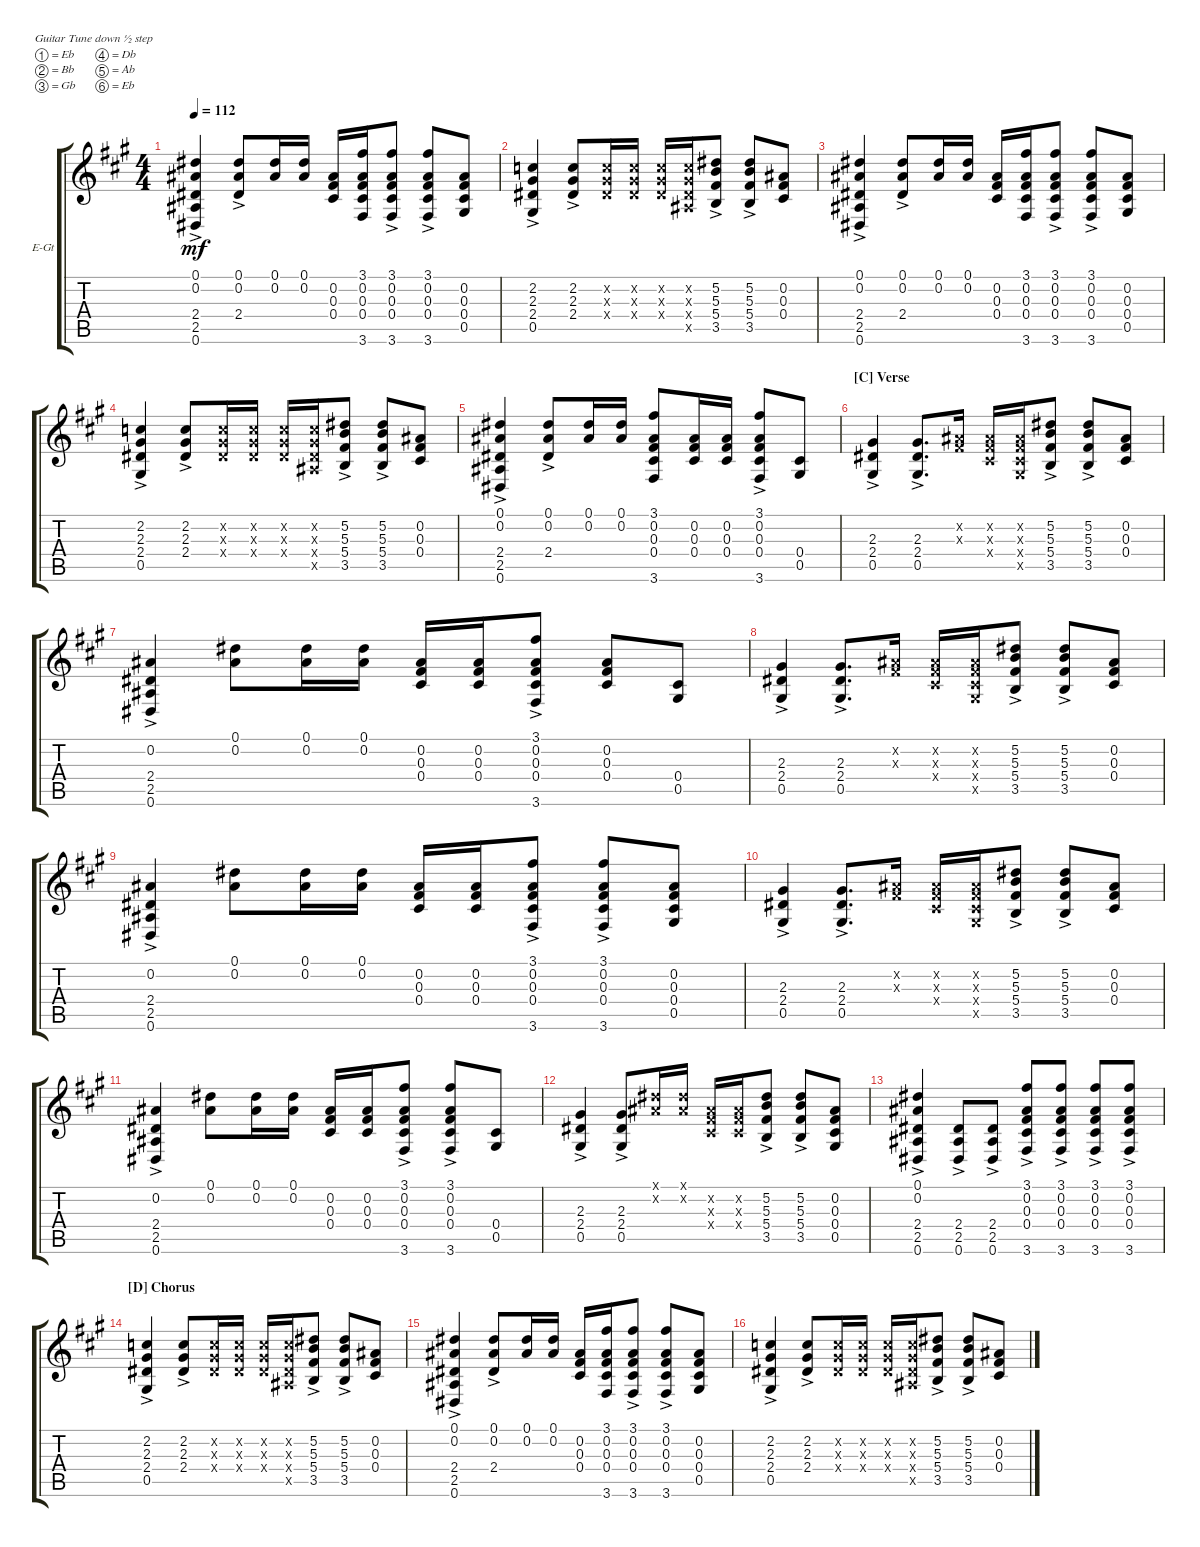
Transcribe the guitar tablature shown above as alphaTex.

\defaultSystemsLayout 4
\bracketExtendMode groupsimilarinstruments
\firstSystemTrackNameOrientation horizontal
\otherSystemsTrackNameOrientation horizontal
\track ("Electric Guitar" "E-Gt") {instrument electricguitarclean}
\staff {score tabs}
\tuning (Eb4 Bb3 Gb3 Db3 Ab2 Eb2)
\ts (4 4)
\tempo 112
\clef g2
\scale
1.07062
\ks a
(0.6{ac} 2.5{ac} 2.4{ac} 0.1{ac} 0.2{ac}).4{dy mf} (2.4{ac} 0.1{ac} 0.2{ac}).8 (0.1 0.2).16 (0.1 0.2).16 (0.3 0.2 0.4).16 (0.2 0.3 0.4 3.1 3.6).16 (0.2{ac} 0.3{ac} 0.4{ac} 3.1{ac} 3.6{ac}).8 (0.4{ac} 0.3{ac} 0.2{ac} 3.1{ac} 3.6{ac}).8 (0.2 0.3 0.4 0.5).8 |
\scale
0.929382 (0.5{ac} 2.4{ac} 2.3{ac} 2.2{ac}).4 (2.2{ac} 2.3{ac} 2.4{ac}).8 (2.2{x} 2.3{x} 2.4{x}).16 (2.4{x} 2.3{x} 2.2{x}).16 (2.2{x} 2.3{x} 2.4{x}).16 (2.5{x} 2.4{x} 2.3{x} 2.2{x}).16 (3.5{ac} 5.4{ac} 5.3{ac} 5.2{ac}).8 (3.5{ac} 5.4{ac} 5.3{ac} 5.2{ac}).8 (0.2 0.3 0.4).8 |
\scale
1.07062 (0.6{ac} 2.5{ac} 2.4{ac} 0.1{ac} 0.2{ac}).4 (2.4{ac} 0.1{ac} 0.2{ac}).8 (0.1 0.2).16 (0.1 0.2).16 (0.3 0.2 0.4).16 (0.2 0.3 0.4 3.1 3.6).16 (0.2{ac} 0.3{ac} 0.4{ac} 3.1{ac} 3.6{ac}).8 (0.4{ac} 0.3{ac} 0.2{ac} 3.1{ac} 3.6{ac}).8 (0.2 0.3 0.4 0.5).8 |
\scale
0.929382 (0.5{ac} 2.4{ac} 2.3{ac} 2.2{ac}).4 (2.2{ac} 2.3{ac} 2.4{ac}).8 (2.2{x} 2.3{x} 2.4{x}).16 (2.4{x} 2.3{x} 2.2{x}).16 (2.2{x} 2.3{x} 2.4{x}).16 (2.5{x} 2.4{x} 2.3{x} 2.2{x}).16 (3.5{ac} 5.4{ac} 5.3{ac} 5.2{ac}).8 (3.5{ac} 5.4{ac} 5.3{ac} 5.2{ac}).8 (0.2 0.3 0.4).8 |
\scale
1.07062 (0.6{ac} 2.5{ac} 2.4{ac} 0.1{ac} 0.2{ac}).4 (2.4{ac} 0.1{ac} 0.2{ac}).8 (0.1 0.2).16 (0.1 0.2).16 (0.2 0.3 0.4 3.1 3.6).8 (0.2 0.3 0.4).16 (0.4 0.3 0.2).16 (0.2{ac} 0.3{ac} 0.4{ac} 3.1{ac} 3.6{ac}).8 (0.4 0.5).8 |
\section ("C" "Verse")
\scale
0.929382 (0.5 2.4 2.3{ac}).4 (2.4 2.3 0.5{ac}).8{d} (0.2{x} 0.3{x}).16 (0.2{x} 0.3{x} 0.4{x}).16 (0.5{x} 0.4{x} 0.3{x} 0.2{x}).16 (3.5{ac} 5.4{ac} 5.3{ac} 5.2{ac}).8 (3.5 5.4 5.3 5.2{ac}).8 (0.2 0.3 0.4).8 |
\scale
1.07062 (0.6 2.5 2.4 0.2{ac}).4 (0.1 0.2).8 (0.2 0.1).16 (0.1 0.2).16 (0.2 0.3 0.4).16 (0.4 0.3 0.2).16 (0.2 0.3 0.4 3.1 3.6{ac}).8 (0.2 0.3 0.4).8 (0.5 0.4).8 |
\scale
0.929382 (0.5 2.4 2.3{ac}).4 (2.4 2.3 0.5{ac}).8{d} (0.2{x} 0.3{x}).16 (0.2{x} 0.3{x} 0.4{x}).16 (0.5{x} 0.4{x} 0.3{x} 0.2{x}).16 (3.5{ac} 5.4{ac} 5.3{ac} 5.2{ac}).8 (3.5 5.4 5.3 5.2{ac}).8 (0.2 0.3 0.4).8 |
\scale
1.07062 (0.6 2.5 2.4 0.2{ac}).4 (0.1 0.2).8 (0.2 0.1).16 (0.1 0.2).16 (0.2 0.3 0.4).16 (0.4 0.3 0.2).16 (0.2{ac} 0.3{ac} 0.4{ac} 3.1{ac} 3.6{ac}).8 (0.2 0.3 0.4 3.1 3.6{ac}).8 (0.5 0.4 0.3 0.2).8 |
\scale
0.929382 (0.5 2.4 2.3{ac}).4 (2.4 2.3 0.5{ac}).8{d} (0.2{x} 0.3{x}).16 (0.2{x} 0.3{x} 0.4{x}).16 (0.5{x} 0.4{x} 0.3{x} 0.2{x}).16 (3.5{ac} 5.4{ac} 5.3{ac} 5.2{ac}).8 (3.5 5.4 5.3 5.2{ac}).8 (0.2 0.3 0.4).8 |
\scale
1.07062 (0.6 2.5 2.4 0.2{ac}).4 (0.1 0.2).8 (0.2 0.1).16 (0.1 0.2).16 (0.2 0.3 0.4).16 (0.4 0.3 0.2).16 (0.2 0.3 0.4 3.1 3.6{ac}).8 (0.2 0.3 0.4 3.1 3.6{ac}).8 (0.5 0.4).8 |
\scale
0.929382 (0.5 2.4 2.3{ac}).4 (2.4 2.3 0.5{ac}).8 (0.1{x} 0.2{x}).16 (0.1{x} 0.2{x}).16 (0.2{x} 0.3{x} 0.4{x}).16 (0.4{x} 0.3{x} 0.2{x}).16 (3.5{ac} 5.4{ac} 5.3{ac} 5.2{ac}).8 (3.5{ac} 5.4{ac} 5.3{ac} 5.2{ac}).8 (0.5 0.4 0.3 0.2).8 |
\scale
1.07062 (0.6{ac} 2.5{ac} 2.4{ac} 0.2{ac} 0.1{ac}).4 (0.6{ac} 2.5{ac} 2.4{ac}).8 (0.6{ac} 2.4{ac} 2.5{ac}).8 (3.6{ac} 3.1{ac} 0.2 0.3 0.4).8 (3.1{ac} 3.6{ac} 0.3 0.2 0.4).8 (3.1{ac} 3.6{ac} 0.2 0.3 0.4).8 (3.1{ac} 3.6{ac} 0.2 0.3 0.4).8 |
\section ("D" "Chorus")
\scale
0.929382 (0.5{ac} 2.4{ac} 2.3{ac} 2.2{ac}).4 (2.2{ac} 2.3{ac} 2.4{ac}).8 (2.2{x} 2.3{x} 2.4{x}).16 (2.4{x} 2.3{x} 2.2{x}).16 (2.2{x} 2.3{x} 2.4{x}).16 (2.5{x} 2.4{x} 2.3{x} 2.2{x}).16 (3.5{ac} 5.4{ac} 5.3{ac} 5.2{ac}).8 (3.5{ac} 5.4{ac} 5.3{ac} 5.2{ac}).8 (0.2 0.3 0.4).8 |
\scale
1.07062 (0.6{ac} 2.5{ac} 2.4{ac} 0.1{ac} 0.2{ac}).4 (2.4{ac} 0.1{ac} 0.2{ac}).8 (0.1 0.2).16 (0.1 0.2).16 (0.3 0.2 0.4).16 (0.2 0.3 0.4 3.1 3.6).16 (0.2{ac} 0.3{ac} 0.4{ac} 3.1{ac} 3.6{ac}).8 (0.4{ac} 0.3{ac} 0.2{ac} 3.1{ac} 3.6{ac}).8 (0.2 0.3 0.4 0.5).8 |
\scale
0.929382 (0.5{ac} 2.4{ac} 2.3{ac} 2.2{ac}).4 (2.2{ac} 2.3{ac} 2.4{ac}).8 (2.2{x} 2.3{x} 2.4{x}).16 (2.4{x} 2.3{x} 2.2{x}).16 (2.2{x} 2.3{x} 2.4{x}).16 (2.5{x} 2.4{x} 2.3{x} 2.2{x}).16 (3.5{ac} 5.4{ac} 5.3{ac} 5.2{ac}).8 (3.5{ac} 5.4{ac} 5.3{ac} 5.2{ac}).8 (0.2 0.3 0.4).8
